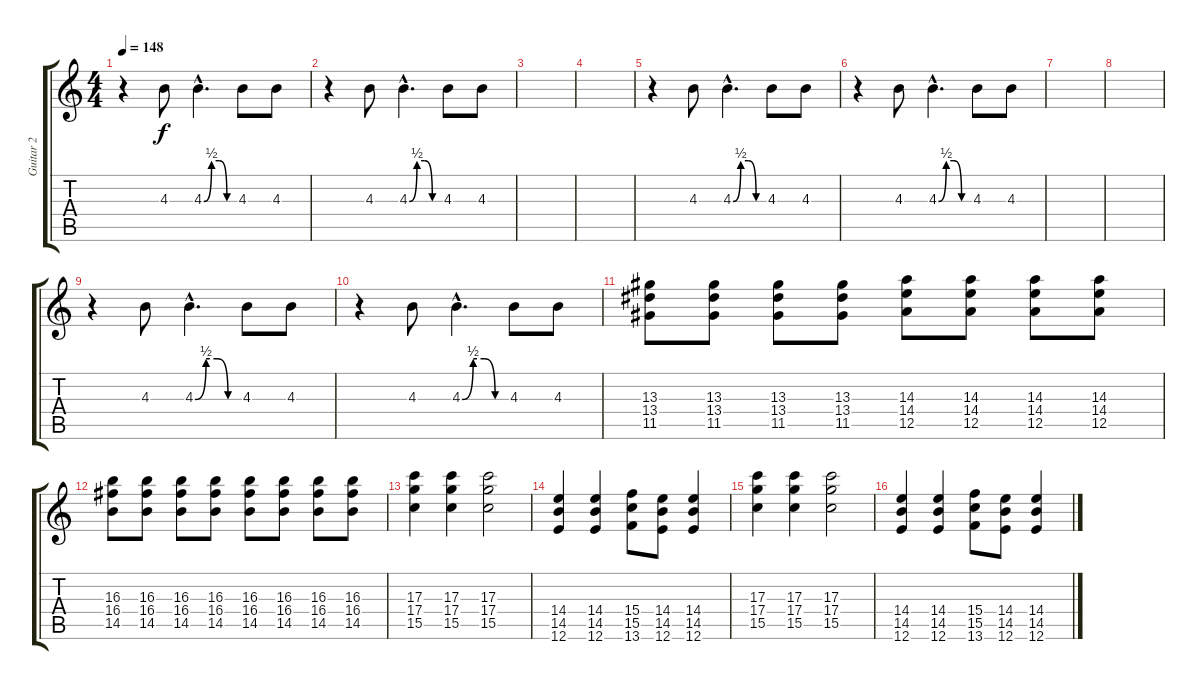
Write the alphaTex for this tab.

\track ("Guitar 2" "Guitar 2") {instrument distortionguitar}
\staff {score tabs}
\tuning (E4 B3 G3 D3 A2 E2) {hide}
\ts (4 4)
\tempo 148
\clef g2
\ks c
r.4{dy f} 4.3.8 4.3{be (custom 0 0 15 2 30 2 45 0 60 0) hac}.4{d} 4.3.8 4.3.8 |
r.4 4.3.8 4.3{be (custom 0 0 15 2 30 2 45 0 60 0) hac}.4{d} 4.3.8 4.3.8 |
|
|
r.4{volume 10 instrument distortionguitar} 4.3.8 4.3{be (custom 0 0 15 2 30 2 45 0 60 0) hac}.4{d} 4.3.8 4.3.8 |
r.4 4.3.8 4.3{be (custom 0 0 15 2 30 2 45 0 60 0) hac}.4{d} 4.3.8 4.3.8 |
|
|
r.4 4.3.8 4.3{be (custom 0 0 15 2 30 2 45 0 60 0) hac}.4{d} 4.3.8 4.3.8 |
r.4 4.3.8 4.3{be (custom 0 0 15 2 30 2 45 0 60 0) hac}.4{d} 4.3.8 4.3.8 |
(13.3 13.4 11.5).8 (13.3 13.4 11.5).8 (13.3 13.4 11.5).8 (13.3 13.4 11.5).8 (14.3 14.4 12.5).8 (14.3 14.4 12.5).8 (14.3 14.4 12.5).8 (14.3 14.4 12.5).8 |
(16.3 16.4 14.5).8 (16.3 16.4 14.5).8 (16.3 16.4 14.5).8 (16.3 16.4 14.5).8 (16.3 16.4 14.5).8 (16.3 16.4 14.5).8 (16.3 16.4 14.5).8 (16.3 16.4 14.5).8 |
(17.3 17.4 15.5).4{volume 16} (17.3 17.4 15.5).4 (17.3 17.4 15.5).2 |
(14.4 14.5 12.6).4{volume 10} (14.4 14.5 12.6).4 (15.4 15.5 13.6).8 (14.4 14.5 12.6).8 (14.4 14.5 12.6).4 |
(17.3 17.4 15.5).4{volume 16} (17.3 17.4 15.5).4 (17.3 17.4 15.5).2 |
(14.4 14.5 12.6).4{volume 10} (14.4 14.5 12.6).4 (15.4 15.5 13.6).8 (14.4 14.5 12.6).8 (14.4 14.5 12.6).4
